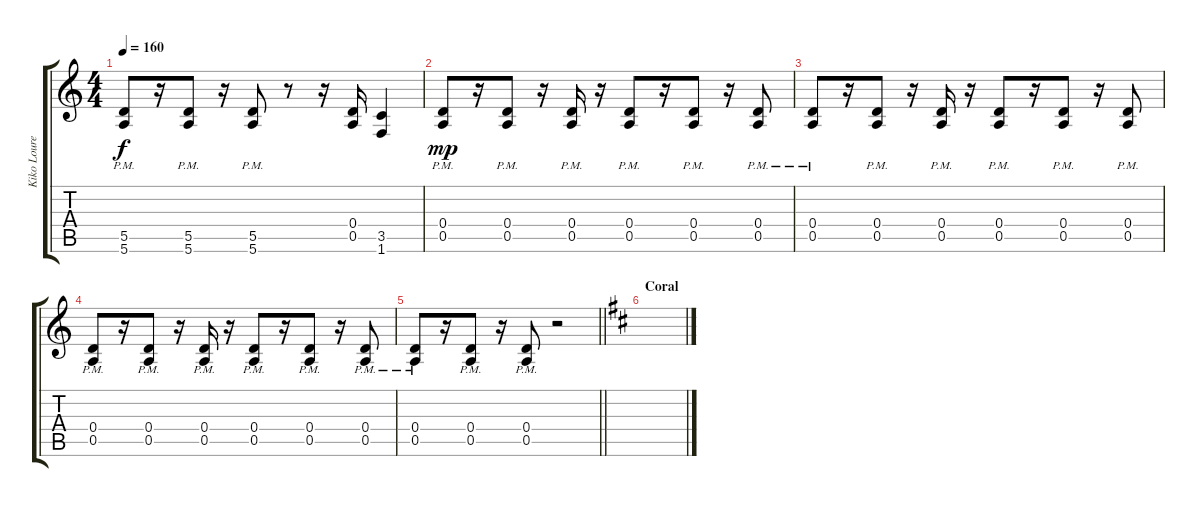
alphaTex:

\track ("Kiko Loureiro" "Kiko Loure") {instrument contrabass}
\staff {score tabs}
\tuning (E4 B3 G3 D3 A2 E2) {hide}
\ts (4 4)
\tempo 160
\clef g2
\ks c
(5.5{pm} 5.6{pm}).8{dy f} r.16 (5.5{pm} 5.6{pm}).8 r.16 (5.5 5.6{pm}).8 r.8 r.16 (0.4 0.5).16 (3.5 1.6).4 |
(0.4{pm} 0.5{pm}).8{dy mp} r.16 (0.4{pm} 0.5{pm}).8 r.16 (0.4{pm} 0.5{pm}).16 r.16 (0.4{pm} 0.5{pm}).8 r.16 (0.4{pm} 0.5{pm}).8 r.16 (0.4{pm} 0.5{pm}).8 |
(0.4{pm} 0.5{pm}).8 r.16 (0.4{pm} 0.5{pm}).8 r.16 (0.4{pm} 0.5{pm}).16 r.16 (0.4{pm} 0.5{pm}).8 r.16 (0.4{pm} 0.5{pm}).8 r.16 (0.4{pm} 0.5{pm}).8 |
(0.4{pm} 0.5{pm}).8 r.16 (0.4{pm} 0.5{pm}).8 r.16 (0.4{pm} 0.5{pm}).16 r.16 (0.4{pm} 0.5).8 r.16 (0.4{pm} 0.5{pm}).8 r.16 (0.4{pm} 0.5{pm}).8 |
\barLineRight lightlight
(0.4{pm} 0.5{pm}).8 r.16 (0.4{pm} 0.5{pm}).8 r.16 (0.4{pm} 0.5{pm}).8 r.2 |
\section ("" "Coral")
\ks d
